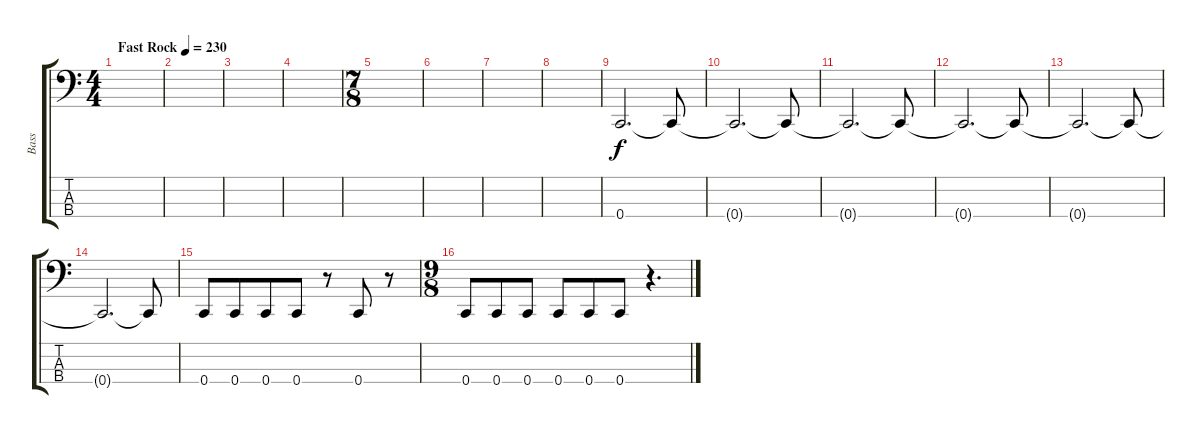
\track ("Bass" "Bass") {instrument electricbasspick}
\staff {score tabs}
\tuning (F2 C2 G1 C1) {hide}
\ts (4 4)
\tempo (230 "Fast Rock")
\clef f4
\ks c
|
|
|
|
\ts (7 8)
|
|
|
|
0.4.2{d} 0.4{t}.8 |
0.4{t}.2{d} 0.4{t}.8 |
0.4{t}.2{d} 0.4{t}.8 |
0.4{t}.2{d} 0.4{t}.8 |
0.4{t}.2{d} 0.4{t}.8 |
0.4{t}.2{d} 0.4{t}.8 |
0.4.8 0.4.8 0.4.8 0.4.8 r.8 0.4.8 r.8 |
\ts (9 8)
0.4.8 0.4.8 0.4.8 0.4.8 0.4.8 0.4.8 r.4{d}
